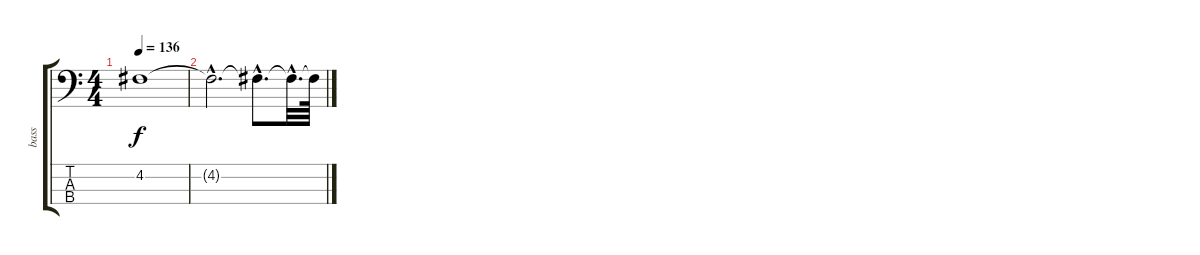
\track ("bass    " "bass    ") {instrument fretlessbass}
\staff {score tabs}
\tuning (G2 D2 A1 E1) {hide}
\ts (4 4)
\tempo 136
\clef f4
\ks c
4.2{t}.1{dy f} |
4.2{hac t}.2{d} 4.2{hac t}.8{d} 4.2{hac t}.32{d} 4.2{t}.64
